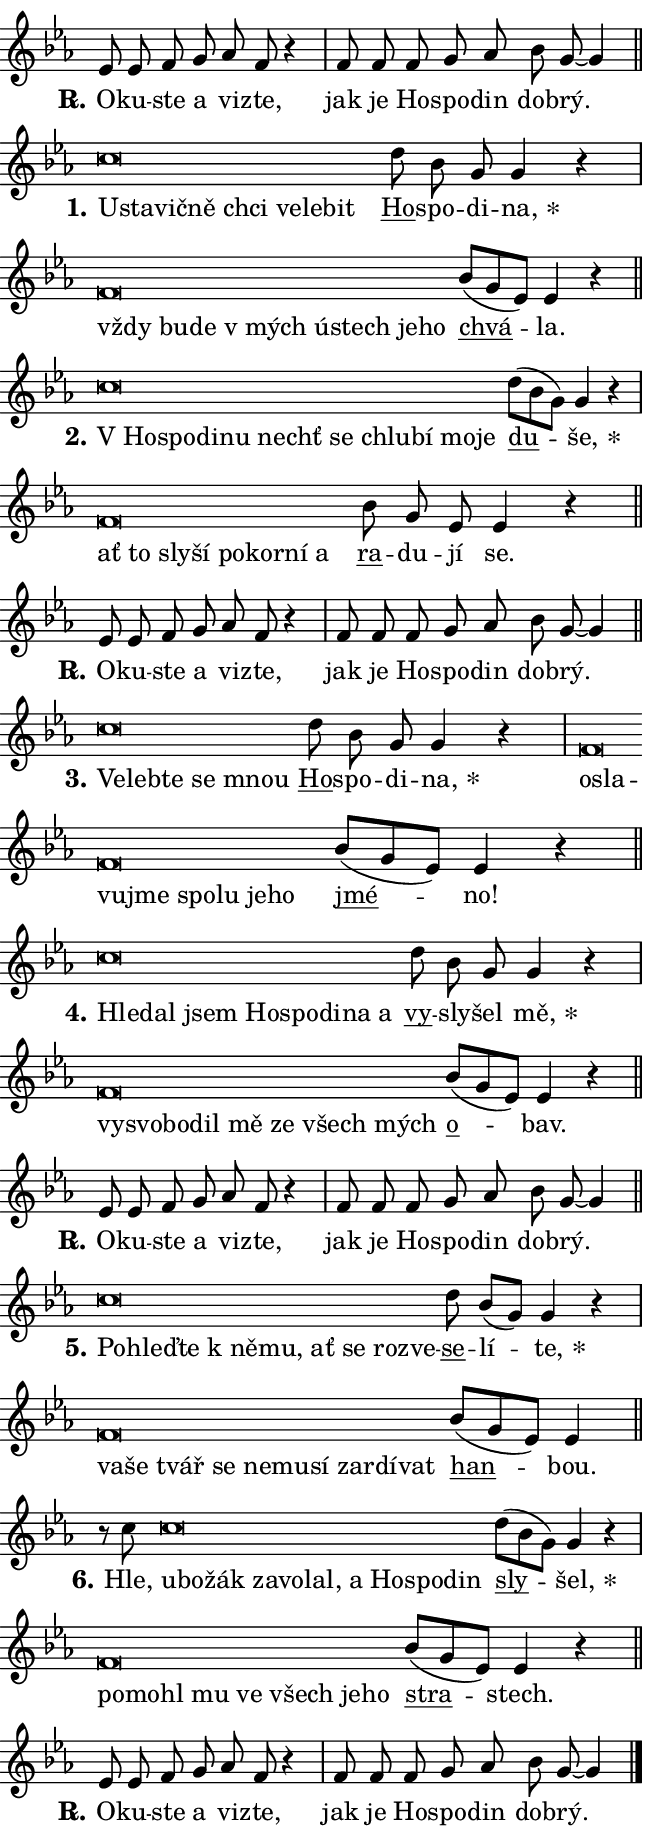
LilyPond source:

\version "2.24.0"
\header { tagline = "" }
\paper {
  indent = 0\cm
  top-margin = 0\cm
  right-margin = 0.13\cm % to fit lyric hyphens
  bottom-margin = 0\cm
  left-margin = 0\cm
  paper-width = 11\cm
  page-breaking = #ly:one-page-breaking
  system-system-spacing.basic-distance = #11
  score-system-spacing.basic-distance = #11
  ragged-last = ##f
}


%% Author: Thomas Morley
%% https://lists.gnu.org/archive/html/lilypond-user/2020-05/msg00002.html
#(define (line-position grob)
"Returns position of @var[grob} in current system:
   @code{'start}, if at first time-step
   @code{'end}, if at last time-step
   @code{'middle} otherwise
"
  (let* ((col (ly:item-get-column grob))
         (ln (ly:grob-object col 'left-neighbor))
         (rn (ly:grob-object col 'right-neighbor))
         (col-to-check-left (if (ly:grob? ln) ln col))
         (col-to-check-right (if (ly:grob? rn) rn col))
         (break-dir-left
           (and
             (ly:grob-property col-to-check-left 'non-musical #f)
             (ly:item-break-dir col-to-check-left)))
         (break-dir-right
           (and
             (ly:grob-property col-to-check-right 'non-musical #f)
             (ly:item-break-dir col-to-check-right))))
        (cond ((eqv? 1 break-dir-left) 'start)
              ((eqv? -1 break-dir-right) 'end)
              (else 'middle))))

#(define (tranparent-at-line-position vctor)
  (lambda (grob)
  "Relying on @code{line-position} select the relevant enry from @var{vctor}.
Used to determine transparency,"
    (case (line-position grob)
      ((end) (not (vector-ref vctor 0)))
      ((middle) (not (vector-ref vctor 1)))
      ((start) (not (vector-ref vctor 2))))))

noteHeadBreakVisibility =
#(define-music-function (break-visibility)(vector?)
"Makes @code{NoteHead}s transparent relying on @var{break-visibility}"
#{
  \override NoteHead.transparent =
    #(tranparent-at-line-position break-visibility)
#})

#(define delete-ledgers-for-transparent-note-heads
  (lambda (grob)
    "Reads whether a @code{NoteHead} is transparent.
If so this @code{NoteHead} is removed from @code{'note-heads} from
@var{grob}, which is supposed to be @code{LedgerLineSpanner}.
As a result ledgers are not printed for this @code{NoteHead}"
    (let* ((nhds-array (ly:grob-object grob 'note-heads))
           (nhds-list
             (if (ly:grob-array? nhds-array)
                 (ly:grob-array->list nhds-array)
                 '()))
           ;; Relies on the transparent-property being done before
           ;; Staff.LedgerLineSpanner.after-line-breaking is executed.
           ;; This is fragile ...
           (to-keep
             (remove
               (lambda (nhd)
                 (ly:grob-property nhd 'transparent #f))
               nhds-list)))
      ;; TODO find a better method to iterate over grob-arrays, similiar
      ;; to filter/remove etc for lists
      ;; For now rebuilt from scratch
      (set! (ly:grob-object grob 'note-heads)  '())
      (for-each
        (lambda (nhd)
          (ly:pointer-group-interface::add-grob grob 'note-heads nhd))
        to-keep))))

squashNotes = {
  \override NoteHead.X-extent = #'(-0.2 . 0.2)
  \override NoteHead.Y-extent = #'(-0.75 . 0)
  \override NoteHead.stencil =
    #(lambda (grob)
       (let ((pos (ly:grob-property grob 'staff-position)))
         (begin
           (if (< pos -7) (display "ERROR: Lower brevis then expected\n") (display ""))
           (if (<= pos -6) ly:text-interface::print ly:note-head::print))))
}
unSquashNotes = {
  \revert NoteHead.X-extent
  \revert NoteHead.Y-extent
  \revert NoteHead.stencil
}

hideNotes = \noteHeadBreakVisibility #begin-of-line-visible
unHideNotes = \noteHeadBreakVisibility #all-visible

% work-around for resetting accidentals
% https://lilypond.org/doc/v2.23/Documentation/notation/displaying-rhythms#unmetered-music
cadenzaMeasure = {
  \cadenzaOff
  \partial 1024 s1024
  \cadenzaOn
}

#(define-markup-command (accent layout props text) (markup?)
  "Underline accented syllable"
  (interpret-markup layout props
    #{\markup \override #'(offset . 4.3) \underline { #text }#}))

responsum = \markup \concat {
  "R" \hspace #-1.05 \path #0.1 #'((moveto 0 0.07) (lineto 0.9 0.8)) \hspace #0.05 "."
}

spaceSize = #0.6828661417322834 % exact space size for TeX Gyre Schola

\layout {
  \context {
    \Staff
    \remove "Time_signature_engraver"
    \override LedgerLineSpanner.after-line-breaking = #delete-ledgers-for-transparent-note-heads
  }
  \context {
    \Lyrics {
      \override LyricSpace.minimum-distance = \spaceSize
      \override LyricText.font-name = #"TeX Gyre Schola"
      \override LyricText.font-size = 1
      \override StanzaNumber.font-name = #"TeX Gyre Schola Bold"
      \override StanzaNumber.font-size = 1
    }
  }
  \context {
    \Score 
    \override NoteHead.text =
      #(lambda (grob) 
        (let ((pos (ly:grob-property grob 'staff-position)))
          #{\markup {
            \combine
              \halign #-0.55 \raise #(if (= pos -6) 0 0.5) \override #'(thickness . 2) \draw-line #'(3.2 . 0)
              \musicglyph "noteheads.sM1"
          }#}))
  }
}

% magnetic-lyrics.ily
%
%   written by
%     Jean Abou Samra <jean@abou-samra.fr>
%     Werner Lemberg <wl@gnu.org>
%
%   adapted by
%     Jiri Hon <jiri.hon@gmail.com>
%
% Version 2022-Apr-15

% https://www.mail-archive.com/lilypond-user@gnu.org/msg149350.html

#(define (Left_hyphen_pointer_engraver context)
   "Collect syllable-hyphen-syllable occurrences in lyrics and store
them in properties.  This engraver only looks to the left.  For
example, if the lyrics input is @code{foo -- bar}, it does the
following.

@itemize @bullet
@item
Set the @code{text} property of the @code{LyricHyphen} grob between
@q{foo} and @q{bar} to @code{foo}.

@item
Set the @code{left-hyphen} property of the @code{LyricText} grob with
text @q{foo} to the @code{LyricHyphen} grob between @q{foo} and
@q{bar}.
@end itemize

Use this auxiliary engraver in combination with the
@code{lyric-@/text::@/apply-@/magnetic-@/offset!} hook."
   (let ((hyphen #f)
         (text #f))
     (make-engraver
      (acknowledgers
       ((lyric-syllable-interface engraver grob source-engraver)
        (set! text grob)))
      (end-acknowledgers
       ((lyric-hyphen-interface engraver grob source-engraver)
        ;(when (not (grob::has-interface grob 'lyric-space-interface))
          (set! hyphen grob)));)
      ((stop-translation-timestep engraver)
       (when (and text hyphen)
         (ly:grob-set-object! text 'left-hyphen hyphen))
       (set! text #f)
       (set! hyphen #f)))))

#(define (lyric-text::apply-magnetic-offset! grob)
   "If the space between two syllables is less than the value in
property @code{LyricText@/.details@/.squash-threshold}, move the right
syllable to the left so that it gets concatenated with the left
syllable.

Use this function as a hook for
@code{LyricText@/.after-@/line-@/breaking} if the
@code{Left_@/hyphen_@/pointer_@/engraver} is active."
   (let ((hyphen (ly:grob-object grob 'left-hyphen #f)))
     (when hyphen
       (let ((left-text (ly:spanner-bound hyphen LEFT)))
         (when (grob::has-interface left-text 'lyric-syllable-interface)
           (let* ((common (ly:grob-common-refpoint grob left-text X))
                  (this-x-ext (ly:grob-extent grob common X))
                  (left-x-ext
                   (begin
                     ;; Trigger magnetism for left-text.
                     (ly:grob-property left-text 'after-line-breaking)
                     (ly:grob-extent left-text common X)))
                  ;; `delta` is the gap width between two syllables.
                  (delta (- (interval-start this-x-ext)
                            (interval-end left-x-ext)))
                  (details (ly:grob-property grob 'details))
                  (threshold (assoc-get 'squash-threshold details 0.2)))
             (when (< delta threshold)
               (let* (;; We have to manipulate the input text so that
                      ;; ligatures crossing syllable boundaries are not
                      ;; disabled.  For languages based on the Latin
                      ;; script this is essentially a beautification.
                      ;; However, for non-Western scripts it can be a
                      ;; necessity.
                      (lt (ly:grob-property left-text 'text))
                      (rt (ly:grob-property grob 'text))
                      (is-space (grob::has-interface hyphen 'lyric-space-interface))
                      (space (if is-space " " ""))
                      (extra-delta (if is-space spaceSize 0))
                      ;; Append new syllable.
                      (ltrt-space (if (and (string? lt) (string? rt))
                                (string-append lt space rt)
                                (make-concat-markup (list lt space rt))))
                      ;; Right-align `ltrt` to the right side.
                      (ltrt-space-markup (grob-interpret-markup
                               grob
                               (make-translate-markup
                                (cons (interval-length this-x-ext) 0)
                                (make-right-align-markup ltrt-space)))))
                 (begin
                   ;; Don't print `left-text`.
                   (ly:grob-set-property! left-text 'stencil #f)
                   ;; Set text and stencil (which holds all collected
                   ;; syllables so far) and shift it to the left.
                   (ly:grob-set-property! grob 'text ltrt-space)
                   (ly:grob-set-property! grob 'stencil ltrt-space-markup)
                   (ly:grob-translate-axis! grob (- (- delta extra-delta)) X))))))))))


#(define (lyric-hyphen::displace-bounds-first grob)
   ;; Make very sure this callback isn't triggered too early.
   (let ((left (ly:spanner-bound grob LEFT))
         (right (ly:spanner-bound grob RIGHT)))
     (ly:grob-property left 'after-line-breaking)
     (ly:grob-property right 'after-line-breaking)
     (ly:lyric-hyphen::print grob)))

squashThreshold = #0.4

\layout {
  \context {
    \Lyrics
    \consists #Left_hyphen_pointer_engraver
    \override LyricText.after-line-breaking =
      #lyric-text::apply-magnetic-offset!
    \override LyricHyphen.stencil = #lyric-hyphen::displace-bounds-first
    \override LyricText.details.squash-threshold = \squashThreshold
    \override LyricHyphen.minimum-distance = 0
    \override LyricHyphen.minimum-length = \squashThreshold
  }
}

squashText = \override LyricText.details.squash-threshold = 9999
unSquashText = \override LyricText.details.squash-threshold = \squashThreshold

leftText = \override LyricText.self-alignment-X = #LEFT
unLeftText = \revert LyricText.self-alignment-X

starOffset = #(lambda (grob) 
                (let ((x_offset (ly:self-alignment-interface::aligned-on-x-parent grob)))
                  (if (= x_offset 0) 0 (+ x_offset 1.2))))

star = #(define-music-function (syllable)(string?)
"Append star separator at the end of a syllable"
#{
  \once \override LyricText.X-offset = #starOffset
  \lyricmode { \markup {
    #syllable
    \override #'((font-name . "TeX Gyre Schola Bold")) \hspace #0.2 \lower #0.65 \larger "*"
  } }
#})

starAccent = #(define-music-function (syllable)(string?)
"Append star separator at the end of a syllable and make accent"
#{
  \once \override LyricText.X-offset = #starOffset
  \lyricmode { \markup {
    \accent #syllable
    \override #'((font-name . "TeX Gyre Schola Bold")) \hspace #0.2 \lower #0.65 \larger "*"
  } }
#})

breath = #(define-music-function (syllable)(string?)
"Append breathing indicator at the end of a syllable"
#{
  \lyricmode { \markup { #syllable "+" } }
#})

optionalBreath = #(define-music-function (syllable)(string?)
"Append optional breathing indicator at the end of a syllable"
#{
  \lyricmode { \markup { #syllable "(+)" } }
#})


\score {
    <<
        \new Voice = "melody" { \cadenzaOn \key es \major \relative { es'8 es f g as f r4 \cadenzaMeasure \bar "|" f8 f \bar "" f g as \bar "" bes g~ g4 \cadenzaMeasure \bar "||" \break } }
        \new Lyrics \lyricsto "melody" { \lyricmode { \set stanza = \responsum
O -- ku -- ste a vi -- zte, jak je Ho -- spo -- din dob -- rý. } }
    >>
    \layout {}
}

\score {
    <<
        \new Voice = "melody" { \cadenzaOn \key es \major \relative { \squashNotes c''\breve*1/16 \hideNotes \breve*1/16 \bar "" \breve*1/16 \bar "" \breve*1/16 \bar "" \breve*1/16 \bar "" \breve*1/16 \bar "" \breve*1/16 \breve*1/16 \bar "" \unHideNotes \unSquashNotes \bar "" d8 bes g g4 r \cadenzaMeasure \bar "|" \squashNotes f\breve*1/16 \hideNotes \breve*1/16 \bar "" \breve*1/16 \bar "" \breve*1/16 \bar "" \breve*1/16 \bar "" \breve*1/16 \bar "" \breve*1/16 \breve*1/16 \bar "" \unHideNotes \unSquashNotes \bar "" bes8[( g es)] es4 r \cadenzaMeasure \bar "||" \break } }
        \new Lyrics \lyricsto "melody" { \lyricmode { \set stanza = "1."
\leftText U -- \squashText sta -- vič -- ně chci ve -- le -- bit \unLeftText \unSquashText \markup \accent Ho -- spo -- di -- \star na, \leftText vždy \squashText bu -- de "v mých" ú -- stech je -- ho \unLeftText \unSquashText \markup \accent chvá -- la. } }
    >>
    \layout {}
}

\score {
    <<
        \new Voice = "melody" { \cadenzaOn \key es \major \relative { \squashNotes c''\breve*1/16 \hideNotes \breve*1/16 \bar "" \breve*1/16 \bar "" \breve*1/16 \bar "" \breve*1/16 \bar "" \breve*1/16 \bar "" \breve*1/16 \bar "" \breve*1/16 \bar "" \breve*1/16 \breve*1/16 \bar "" \unHideNotes \unSquashNotes \bar "" d8[( bes g)] g4 r \cadenzaMeasure \bar "|" \squashNotes f\breve*1/16 \hideNotes \breve*1/16 \bar "" \breve*1/16 \bar "" \breve*1/16 \bar "" \breve*1/16 \bar "" \breve*1/16 \bar "" \breve*1/16 \breve*1/16 \bar "" \unHideNotes \unSquashNotes \bar "" bes8 g es es4 r \cadenzaMeasure \bar "||" \break } }
        \new Lyrics \lyricsto "melody" { \lyricmode { \set stanza = "2."
\leftText "V Ho" -- \squashText spo -- di -- nu nechť se chlu -- bí mo -- je \unLeftText \unSquashText \markup \accent du -- \star še, \leftText ať \squashText to sly -- ší po -- kor -- ní a \unLeftText \unSquashText \markup \accent ra -- du -- jí se. } }
    >>
    \layout {}
}

\score {
    <<
        \new Voice = "melody" { \cadenzaOn \key es \major \relative { es'8 es f g as f r4 \cadenzaMeasure \bar "|" f8 f \bar "" f g as \bar "" bes g~ g4 \cadenzaMeasure \bar "||" \break } }
        \new Lyrics \lyricsto "melody" { \lyricmode { \set stanza = \responsum
O -- ku -- ste a vi -- zte, jak je Ho -- spo -- din dob -- rý. } }
    >>
    \layout {}
}

\score {
    <<
        \new Voice = "melody" { \cadenzaOn \key es \major \relative { \squashNotes c''\breve*1/16 \hideNotes \breve*1/16 \bar "" \breve*1/16 \bar "" \breve*1/16 \breve*1/16 \bar "" \unHideNotes \unSquashNotes \bar "" d8 bes g g4 r \cadenzaMeasure \bar "|" \squashNotes f\breve*1/16 \hideNotes \breve*1/16 \bar "" \breve*1/16 \bar "" \breve*1/16 \bar "" \breve*1/16 \bar "" \breve*1/16 \bar "" \breve*1/16 \breve*1/16 \bar "" \unHideNotes \unSquashNotes \bar "" bes8[( g es)] es4 r \cadenzaMeasure \bar "||" \break } }
        \new Lyrics \lyricsto "melody" { \lyricmode { \set stanza = "3."
\leftText Ve -- \squashText leb -- te se mnou \unLeftText \unSquashText \markup \accent Ho -- spo -- di -- \star na, \leftText o -- \squashText sla -- vu -- jme spo -- lu je -- ho \unLeftText \unSquashText \markup \accent jmé -- no! } }
    >>
    \layout {}
}

\score {
    <<
        \new Voice = "melody" { \cadenzaOn \key es \major \relative { \squashNotes c''\breve*1/16 \hideNotes \breve*1/16 \bar "" \breve*1/16 \bar "" \breve*1/16 \bar "" \breve*1/16 \bar "" \breve*1/16 \bar "" \breve*1/16 \breve*1/16 \bar "" \unHideNotes \unSquashNotes \bar "" d8 bes g g4 r \cadenzaMeasure \bar "|" \squashNotes f\breve*1/16 \hideNotes \breve*1/16 \bar "" \breve*1/16 \bar "" \breve*1/16 \bar "" \breve*1/16 \bar "" \breve*1/16 \bar "" \breve*1/16 \breve*1/16 \bar "" \unHideNotes \unSquashNotes \bar "" bes8[( g es)] es4 r \cadenzaMeasure \bar "||" \break } }
        \new Lyrics \lyricsto "melody" { \lyricmode { \set stanza = "4."
\leftText Hle -- \squashText dal jsem Ho -- spo -- di -- na a \unLeftText \unSquashText \markup \accent vy -- sly -- šel \star mě, \leftText vy -- \squashText svo -- bo -- dil mě ze všech mých \unLeftText \unSquashText \markup \accent o -- bav. } }
    >>
    \layout {}
}

\score {
    <<
        \new Voice = "melody" { \cadenzaOn \key es \major \relative { es'8 es f g as f r4 \cadenzaMeasure \bar "|" f8 f \bar "" f g as \bar "" bes g~ g4 \cadenzaMeasure \bar "||" \break } }
        \new Lyrics \lyricsto "melody" { \lyricmode { \set stanza = \responsum
O -- ku -- ste a vi -- zte, jak je Ho -- spo -- din dob -- rý. } }
    >>
    \layout {}
}

\score {
    <<
        \new Voice = "melody" { \cadenzaOn \key es \major \relative { \squashNotes c''\breve*1/16 \hideNotes \breve*1/16 \bar "" \breve*1/16 \bar "" \breve*1/16 \bar "" \breve*1/16 \bar "" \breve*1/16 \bar "" \breve*1/16 \bar "" \breve*1/16 \breve*1/16 \bar "" \unHideNotes \unSquashNotes \bar "" d8 bes[( g)] g4 r \cadenzaMeasure \bar "|" \squashNotes f\breve*1/16 \hideNotes \breve*1/16 \bar "" \breve*1/16 \bar "" \breve*1/16 \bar "" \breve*1/16 \bar "" \breve*1/16 \bar "" \breve*1/16 \bar "" \breve*1/16 \bar "" \breve*1/16 \breve*1/16 \bar "" \unHideNotes \unSquashNotes \bar "" bes8[( g es)] es4 \cadenzaMeasure \bar "||" \break } }
        \new Lyrics \lyricsto "melody" { \lyricmode { \set stanza = "5."
\leftText Po -- \squashText hleď -- te "k ně" -- mu, ať se roz -- ve -- \unLeftText \unSquashText \markup \accent se -- lí -- \star te, \leftText va -- \squashText še tvář se ne -- mu -- sí za -- rdí -- vat \unLeftText \unSquashText \markup \accent han -- bou. } }
    >>
    \layout {}
}

\score {
    <<
        \new Voice = "melody" { \cadenzaOn \key es \major \relative { r8 c'' \squashNotes c\breve*1/16 \hideNotes \breve*1/16 \bar "" \breve*1/16 \bar "" \breve*1/16 \bar "" \breve*1/16 \bar "" \breve*1/16 \bar "" \breve*1/16 \bar "" \breve*1/16 \bar "" \breve*1/16 \breve*1/16 \bar "" \unHideNotes \unSquashNotes \bar "" d8[( bes g)] g4 r \cadenzaMeasure \bar "|" \squashNotes f\breve*1/16 \hideNotes \breve*1/16 \bar "" \breve*1/16 \bar "" \breve*1/16 \bar "" \breve*1/16 \bar "" \breve*1/16 \bar "" \breve*1/16 \breve*1/16 \bar "" \unHideNotes \unSquashNotes \bar "" bes8[( g es)] es4 r \cadenzaMeasure \bar "||" \break } }
        \new Lyrics \lyricsto "melody" { \lyricmode { \set stanza = "6."
Hle, \leftText u -- \squashText bo -- žák za -- vo -- lal, a Ho -- spo -- din \unLeftText \unSquashText \markup \accent sly -- \star šel, \leftText po -- \squashText mo -- hl mu ve všech je -- ho \unLeftText \unSquashText \markup \accent stra -- stech. } }
    >>
    \layout {}
}

\score {
    <<
        \new Voice = "melody" { \cadenzaOn \key es \major \relative { es'8 es f g as f r4 \cadenzaMeasure \bar "|" f8 f \bar "" f g as \bar "" bes g~ g4 \cadenzaMeasure \bar "||" \break } \bar "|." }
        \new Lyrics \lyricsto "melody" { \lyricmode { \set stanza = \responsum
O -- ku -- ste a vi -- zte, jak je Ho -- spo -- din dob -- rý. } }
    >>
    \layout {}
}
